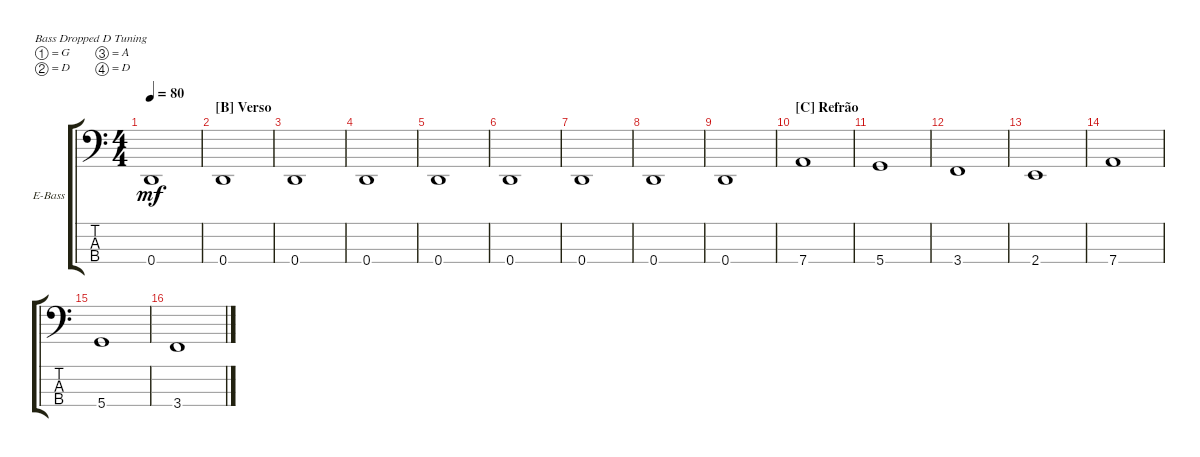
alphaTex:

\defaultSystemsLayout 4
\bracketExtendMode groupsimilarinstruments
\firstSystemTrackNameOrientation horizontal
\otherSystemsTrackNameOrientation horizontal
\track ("Electric Bass" "E-Bass") {multiBarRest instrument electricbassfinger}
\staff {score tabs}
\tuning (G2 D2 A1 D1)
\ts (4 4)
\tempo 80
\clef f4
\ks c
0.4.1{dy mf} |
\section ("B" "Verso")
0.4.1 |
0.4.1 |
0.4.1 |
0.4.1 |
0.4.1 |
0.4.1 |
0.4.1 |
0.4.1 |
\section ("C" "Refrão")
7.4.1 |
5.4.1 |
3.4.1 |
2.4.1 |
7.4.1 |
5.4.1 |
3.4.1
